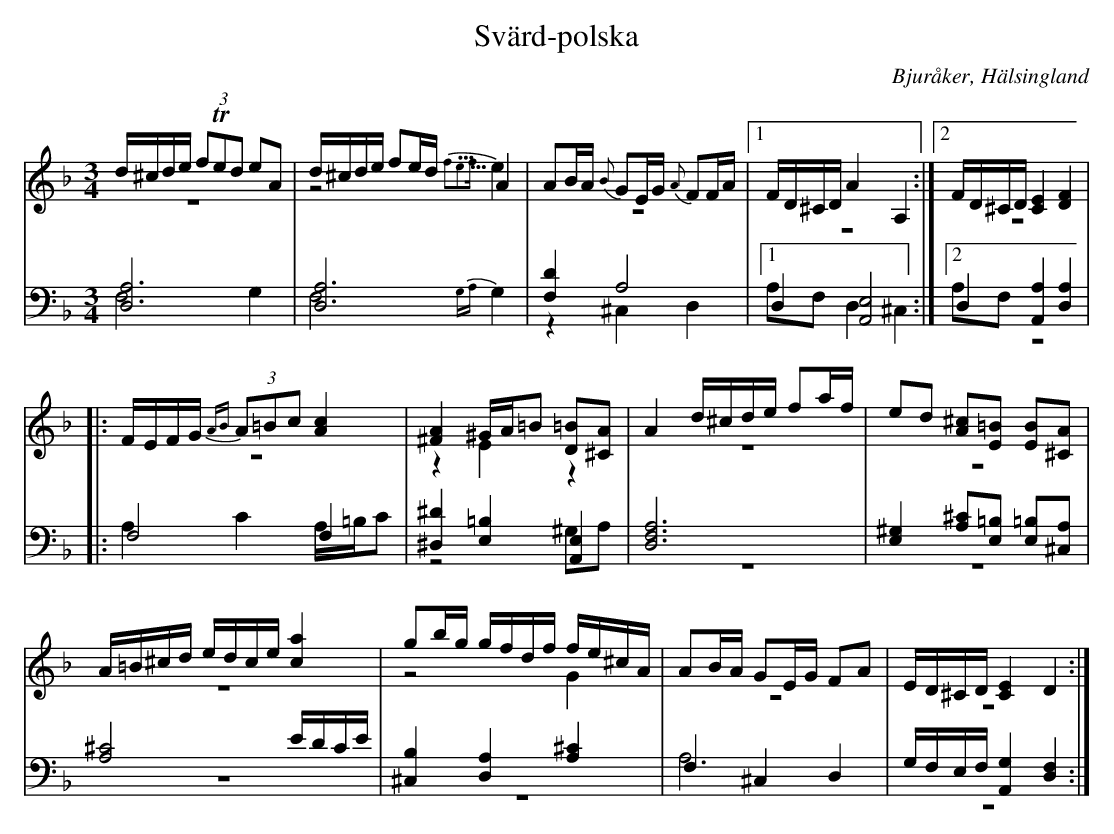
X:1
T: Svärd-polska
O: Bjuråker, Hälsingland
M: 3/4
L: 1/8
K: Dm
V:1
V:2 merge
V:3
V:4 merge
V:1
d/^c/d/e/ (3fTed eA|d/^c/d/e/ fe/d/ A2|AB/A/ {B}GE/G/ {A}FF/A/|1 F/D/^C/D/ A2 A,2:|2 F/D/^C/D/ [C2E2] [D2F2]|
|:F/E/F/G/ (3{AB}A=Bc [A2c2]|[^F2A2] ^G/A/=B [D=B][^CA]|A2 d/^c/d/e/ fa/f/|ed [A^c][E=B] [EB][^CA]|
A/=B/^c/d/ e/d/c/e/ [c2a2]|gb/g/ g/f/d/f/ f/e/^c/A/|AB/A/ GE/G/ FA|E/D/^C/D/ [C2E2] D2:|
V:2
z6|z4 {f5/4e5/4f}e2|z6|1 z6:|2 z6|
|:z6|z2 E2 z2|z6|z6|
z6|z4 G2|z6|z6:|
V:3 clef=bass
[D,6A,6]|[D,6A,6]|[F,2D2] A,4|1 D,2 [A,,4E,4]:|2 D,2 [A,,2A,2] [D,2A,2]|
|:F,4 F,2|[^D,2^D2] [E,2=B,2] [A,,2E,2]|[D,6F,6A,6]|[E,2^G,2] [A,^C][E,=B,] [E,=B,][^C,A,]|
[A,4^C4] E/D/C/E/|[^C,2B,2]  [D,2A,2] [A,2^C2]|F,2 ^C,2 D,2|G,/F,/E,/F,/ [A,,2G,2] [D,2F,2]:|
V:4 clef=bass
F,4 G,2|F,4 {G,A,}G,2|z2 ^C,2 D,2|1 A,F, D,2 ^C,2:|2 A,F,  z4|
|:A,2 C2 A,/=B,/C|z4 ^G,A,|z6|z6|
z6|z6|A,6|z6:|
